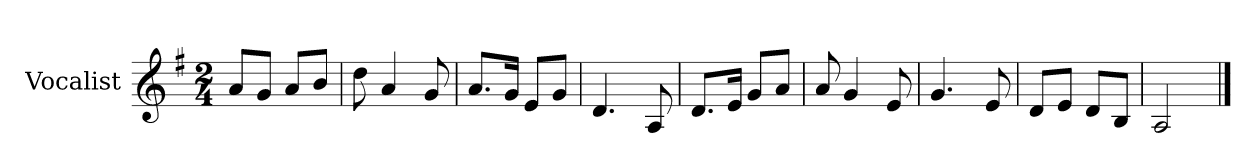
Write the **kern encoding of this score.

**kern
*part1
*staff1
*I"Vocalist
*k[f#]
*G:
*M2/4
=
8aL
8gJ
8aL
8bJ
=1
8dd
4a
8g
=2
8.aL
16gJk
8eL
8gJ
=3
4.d
8A
=4
8.dL
16eJk
8gL
8aJ
=5
8a
4g
8e
=6
4.g
8e
=7
8dL
8eJ
8dL
8BJ
=8
2A
==
*-
